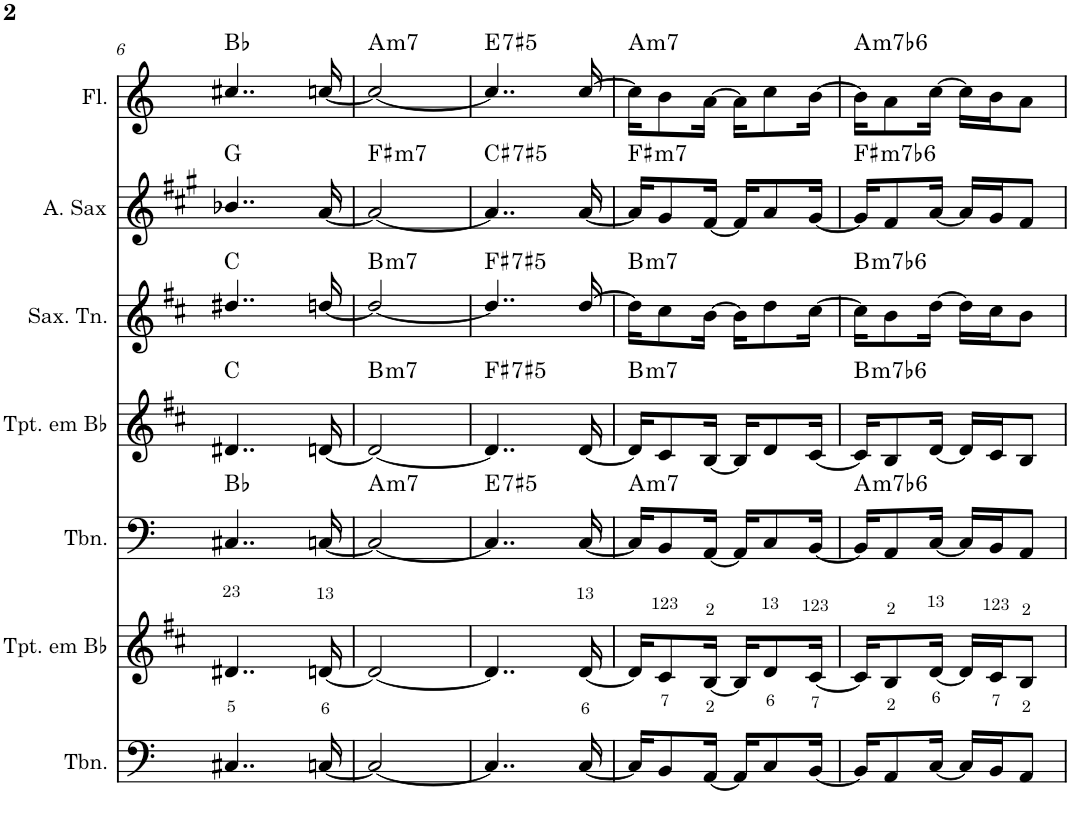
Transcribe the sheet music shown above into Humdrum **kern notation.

**kern	**kern	**kern	**harte	**kern	**harte	**kern	**harte	**kern	**harte	**kern	**harte
*part7	*part6	*part5	*part5	*part4	*part4	*part3	*part3	*part2	*part2	*part1	*part1
*staff7	*staff6	*staff5	*	*staff4	*	*staff3	*	*staff2	*	*staff1	*
*I"Trombone	*I"Trompete em Bb	*I"Trombone	*	*I"Trompete em Bb	*	*I"Saxofone Tenor	*	*I"Saxofone Alto	*	*I"Flauta Transversal	*
*I'Tbn.	*I'Tpt. em Bb	*I'Tbn.	*	*I'Tpt. em Bb	*	*I'Sax. Tn.	*	*	*	*I'Fl.	*
!!LO:PB:g=z
*clefF4	*clefG2	*clefF4	*	*clefG2	*	*clefG2	*	*clefG2	*	*clefG2	*
*	*Trd1c2	*	*	*Trd1c2	*	*Trd8c14	*	*Trd5c9	*	*	*
*k[]	*k[f#c#]	*k[]	*	*k[f#c#]	*	*k[f#c#]	*	*k[f#c#g#]	*	*k[]	*
*M4/4	*M4/4	*M4/4	*	*M4/4	*	*M4/4	*	*M4/4	*	*M4/4	*
=6	=6	=6	=6	=6	=6	=6	=6	=6	=6	=6	=6
4..C#X/	4..d#X/	4..C#X/	Bb:maj	4..d#X/	C:maj	4..dd#X/	C:maj	4..b-X/	G:maj	4..cc#X/	Bb:maj
[16Cn/	[16dn/	[16Cn/	.	[16dn/	.	[16ddn/	.	[16a/	.	[16ccn/	.
=7	=7	=7	=7	=7	=7	=7	=7	=7	=7	=7	=7
!	!	!	!LO:H:kt=m7	!	!LO:H:kt=m7	!	!LO:H:kt=m7	!	!LO:H:kt=m7	!	!LO:H:kt=m7
2C/_	2d/_	2C/_	A:min7	2d/_	B:min7	2dd/_	B:min7	2a/_	F#:min7	2cc/_	A:min7
=8	=8	=8	=8	=8	=8	=8	=8	=8	=8	=8	=8
!	!	!	!LO:H:kt=7	!	!LO:H:kt=7	!	!LO:H:kt=7	!	!LO:H:kt=7	!	!LO:H:kt=7
4..C/]	4..d/]	4..C/]	E:(3,#5,b7)	4..d/]	F#:(3,#5,b7)	4..dd/]	F#:(3,#5,b7)	4..a/]	C#:(3,#5,b7)	4..cc/]	E:(3,#5,b7)
[16C/	[16d/	[16C/	.	[16d/	.	[16dd/	.	[16a/	.	[16cc/	.
=9	=9	=9	=9	=9	=9	=9	=9	=9	=9	=9	=9
!	!	!	!LO:H:kt=m7	!	!LO:H:kt=m7	!	!LO:H:kt=m7	!	!LO:H:kt=m7	!	!LO:H:kt=m7
16C/KL]	16d/KL]	16C/KL]	A:min7	16d/KL]	B:min7	16dd\KL]	B:min7	16a/KL]	F#:min7	16cc\KL]	A:min7
8BB/	8c#/	8BB/	.	8c#/	.	8cc#\	.	8g#/	.	8b\	.
[16AA/Jk	[16B/Jk	[16AA/Jk	.	[16B/Jk	.	[16b\Jk	.	[16f#/Jk	.	[16a\Jk	.
16AA/KL]	16B/KL]	16AA/KL]	.	16B/KL]	.	16b\KL]	.	16f#/KL]	.	16a\KL]	.
8C/	8d/	8C/	.	8d/	.	8dd\	.	8a/	.	8cc\	.
[16BB/Jk	[16c#/Jk	[16BB/Jk	.	[16c#/Jk	.	[16cc#\Jk	.	[16g#/Jk	.	[16b\Jk	.
=10	=10	=10	=10	=10	=10	=10	=10	=10	=10	=10	=10
!	!	!	!LO:H:kt=m7	!	!LO:H:kt=m7	!	!LO:H:kt=m7	!	!LO:H:kt=m7	!	!LO:H:kt=m7
16BB/KL]	16c#/KL]	16BB/KL]	A:min7(b6)	16c#/KL]	B:min7(b6)	16cc#\KL]	B:min7(b6)	16g#/KL]	F#:min7(b6)	16b\KL]	A:min7(b6)
8AA/	8B/	8AA/	.	8B/	.	8b\	.	8f#/	.	8a\	.
[16C/Jk	[16d/Jk	[16C/Jk	.	[16d/Jk	.	[16dd\Jk	.	[16a/Jk	.	[16cc\Jk	.
16C/LL]	16d/LL]	16C/LL]	.	16d/LL]	.	16dd\LL]	.	16a/LL]	.	16cc\LL]	.
16BB/J	16c#/J	16BB/J	.	16c#/J	.	16cc#\J	.	16g#/J	.	16b\J	.
8AA/J	8B/J	8AA/J	.	8B/J	.	8b\J	.	8f#/J	.	8a\J	.
=	=	=	=	=	=	=	=	=	=	=	=
*-	*-	*-	*-	*-	*-	*-	*-	*-	*-	*-	*-
